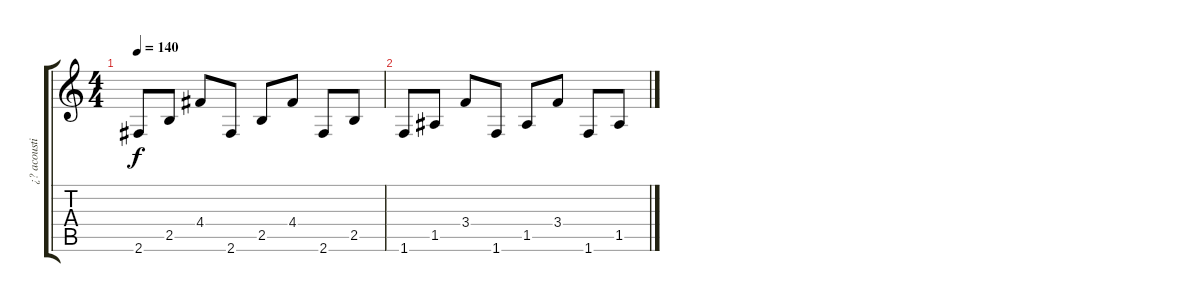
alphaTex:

\track ("¿? acoustic" "¿? acousti") {instrument acousticguitarsteel}
\staff {score tabs}
\tuning (E4 B3 G3 D3 A2 E2) {hide}
\ts (4 4)
\tempo 140
\clef g2
\ks c
2.6.8{dy f} 2.5.8 4.4.8 2.6.8 2.5.8 4.4.8 2.6.8 2.5.8 |
1.6.8 1.5.8 3.4.8 1.6.8 1.5.8 3.4.8 1.6.8 1.5.8
